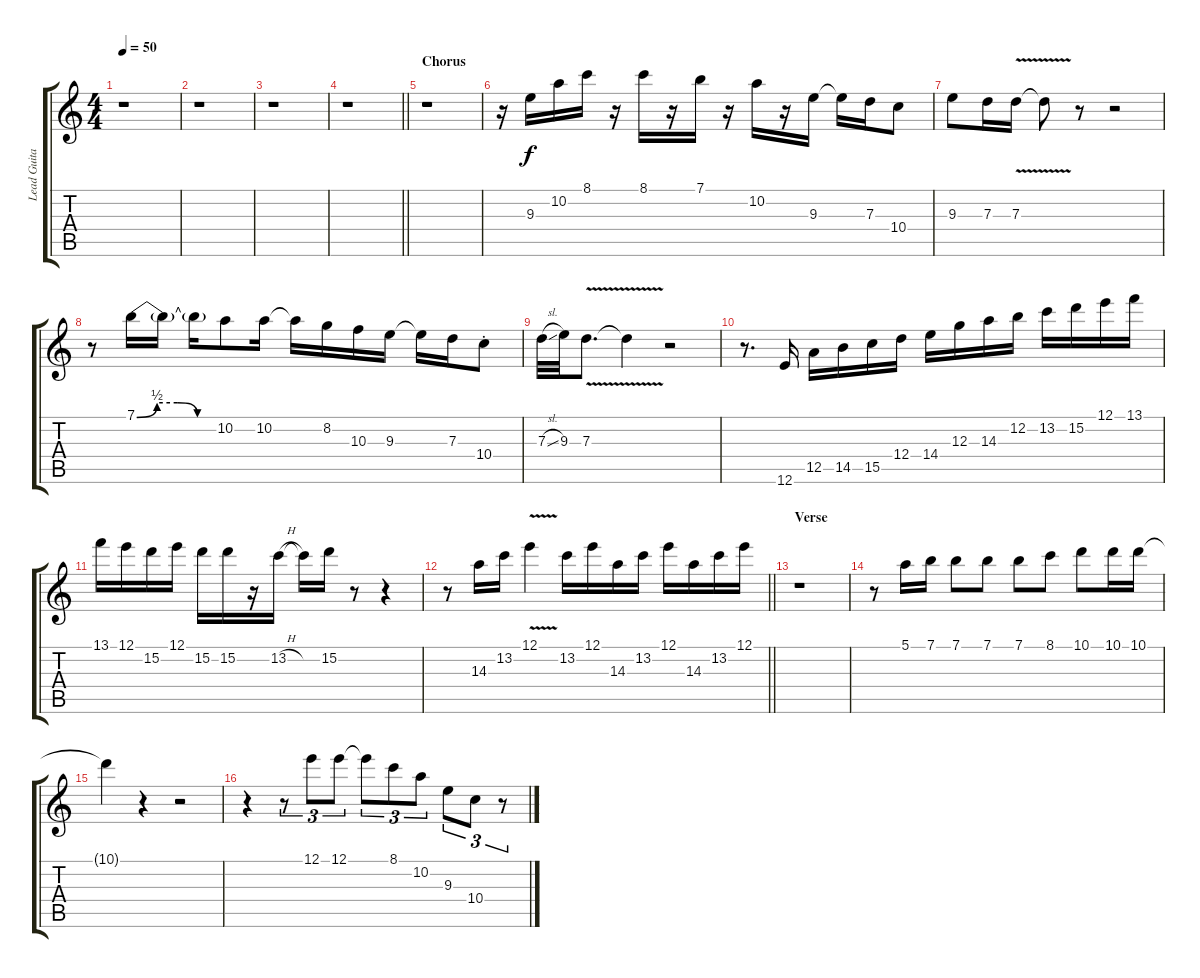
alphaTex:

\track ("Lead Guitar" "Lead Guita") {instrument distortionguitar}
\staff {score tabs}
\tuning (E4 B3 G3 D3 A2 E2) {hide}
\ts (4 4)
\tempo 50
\clef g2
\ks c
r.1{dy f} |
r.1 |
r.1 |
\barLineRight lightlight
r.1 |
\section ("" "Chorus")
r.1 |
r.16{instrument distortionguitar} 9.3.16 10.2.16 8.1.16 r.16 8.1.16 r.16 7.1.16 r.16 10.2.16 r.16 9.3.16 9.3{t}.16 7.3.16 10.4.8 |
9.3.8 7.3.16 7.3{v}.16 7.3{t}.8 r.8 r.2 |
r.8 7.1{be (custom 0 0 15 2 30 2 45 0 60 0)}.16 7.1{t}.16 7.1{t}.16 10.2.8 10.2.16 10.2{t}.16 8.2.16 10.3.16 9.3.16 9.3{t}.16 7.3.16 10.4{st}.8 |
7.3{sl}.32 9.3.32 7.3{v}.8{d} 7.3{t}.4 r.2 |
r.8{d} 12.6.16 12.5.16 14.5.16 15.5.16 12.4.16 14.4.16 12.3.16 14.3.16 12.2.16 13.2.16 15.2.16 12.1.16 13.1.16 |
13.1.16 12.1.16 15.2.16 12.1.16 15.2.16 15.2.16 r.16 13.2{h}.16 13.2{t}.16 15.2.16 r.8 r.4 |
\barLineRight lightlight
r.8 14.3.16 13.2.16 12.1{v}.4 13.2.16 12.1.16 14.3.16 13.2.16 12.1.16 14.3.16 13.2.16 12.1.16 |
\section ("" "Verse")
r.1 |
r.8{instrument acousticguitarnylon} 5.1.16 7.1.16 7.1.8 7.1.8 7.1.8 8.1.8 10.1.8 10.1.16 10.1.16 |
10.1{t}.4 r.4 r.2 |
r.4 r.8{tu (3 2)} 12.1.8{tu (3 2)} 12.1.8{tu (3 2)} 12.1{t}.8{tu (3 2)} 8.1.8{tu (3 2)} 10.2.8{tu (3 2)} 9.3.8{tu (3 2)} 10.4.8{tu (3 2)} r.8{tu (3 2)}
